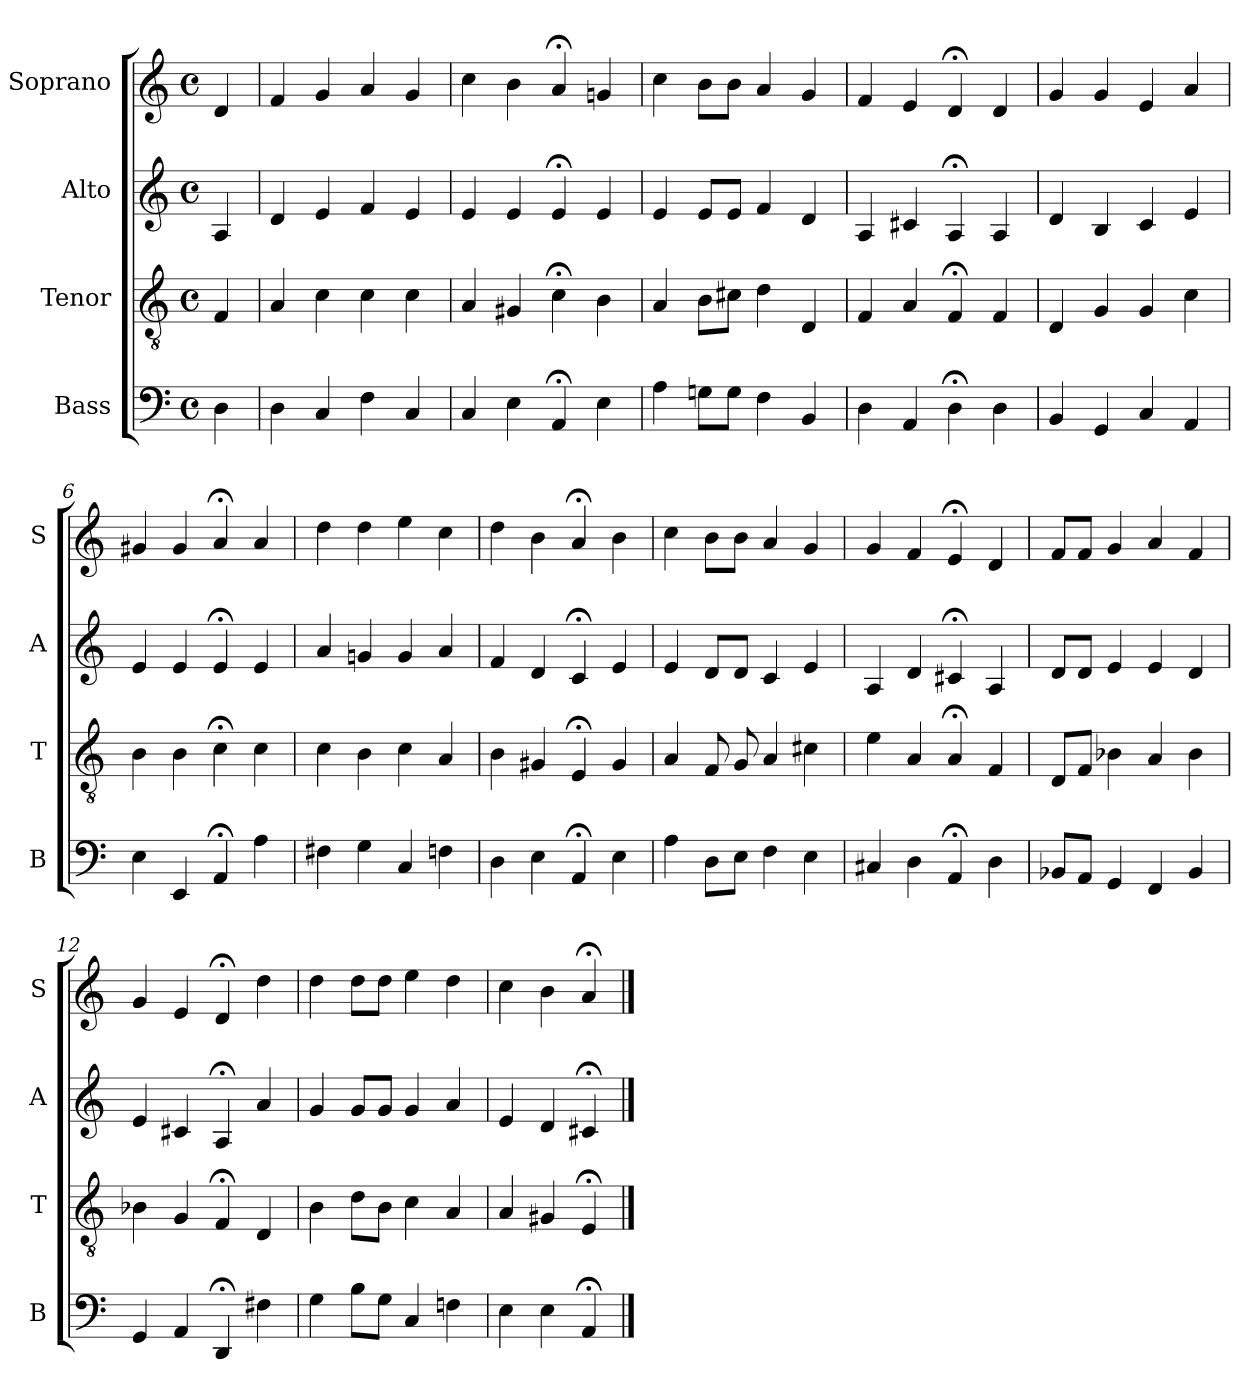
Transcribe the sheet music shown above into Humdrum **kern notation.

**kern	**kern	**kern	**kern
*part4	*part3	*part2	*part1
*staff4	*staff3	*staff2	*staff1
*I"Bass	*I"Tenor	*I"Alto	*I"Soprano
*I'B	*I'T	*I'A	*I'S
*clefF4	*clefGv2	*clefG2	*clefG2
*k[]	*k[]	*k[]	*k[]
*a:	*a:	*a:	*a:
*M4/4	*M4/4	*M4/4	*M4/4
*met(c)	*met(c)	*met(c)	*met(c)
*MM100	*MM100	*MM100	*MM100
=	=	=	=
4D	4F	4A	4d
=1	=1	=1	=1
4D	4A	4d	4f
4C	4c	4e	4g
4F	4c	4f	4a
4C	4c	4e	4g
=2	=2	=2	=2
4C	4A	4e	4cc
4E	4G#X	4e	4b
4AA;<	4c;<	4e;<	4a;<
4E	4B	4e	4gn
=3	=3	=3	=3
4A	4A	4e	4cc
8GnL	8BL	8eL	8bL
8GJ	8c#XJ	8eJ	8bJ
4F	4d	4f	4a
4BB	4D	4d	4g
=4	=4	=4	=4
4D	4F	4A	4f
4AA	4A	4c#X	4e
4D;<	4F;<	4A;<	4d;<
4D	4F	4A	4d
=5	=5	=5	=5
4BB	4D	4d	4g
4GG	4G	4B	4g
4C	4G	4c	4e
4AA	4c	4e	4a
=6	=6	=6	=6
4E	4B	4e	4g#X
4EE	4B	4e	4g#
4AA;<	4c;<	4e;<	4a;<
4A	4c	4e	4a
=7	=7	=7	=7
4F#X	4c	4a	4dd
4G	4B	4gn	4dd
4C	4c	4g	4ee
4Fn	4A	4a	4cc
=8	=8	=8	=8
4D	4B	4f	4dd
4E	4G#X	4d	4b
4AA;<	4E;<	4c;<	4a;<
4E	4G#	4e	4b
=9	=9	=9	=9
4A	4A	4e	4cc
8DL	8F	8dL	8bL
8EJ	8G	8dJ	8bJ
4F	4A	4c	4a
4E	4c#X	4e	4g
=10	=10	=10	=10
4C#X	4e	4A	4g
4D	4A	4d	4f
4AA;<	4A;<	4c#X;<	4e;<
4D	4F	4A	4d
=11	=11	=11	=11
8BB-XL	8DL	8dL	8fL
8AAJ	8FJ	8dJ	8fJ
4GG	4B-X	4e	4g
4FF	4A	4e	4a
4BB-	4B-	4d	4f
=12	=12	=12	=12
4GG	4B-X	4e	4g
4AA	4G	4c#X	4e
4DD;<	4F;<	4A;<	4d;<
4F#X	4D	4a	4dd
=13	=13	=13	=13
4G	4B	4g	4dd
8BL	8dL	8gL	8ddL
8GJ	8BJ	8gJ	8ddJ
4C	4c	4g	4ee
4Fn	4A	4a	4dd
=14	=14	=14	=14
4E	4A	4e	4cc
4E	4G#X	4d	4b
4AA;<	4E;<	4c#X;<	4a;<
==	==	==	==
*-	*-	*-	*-
